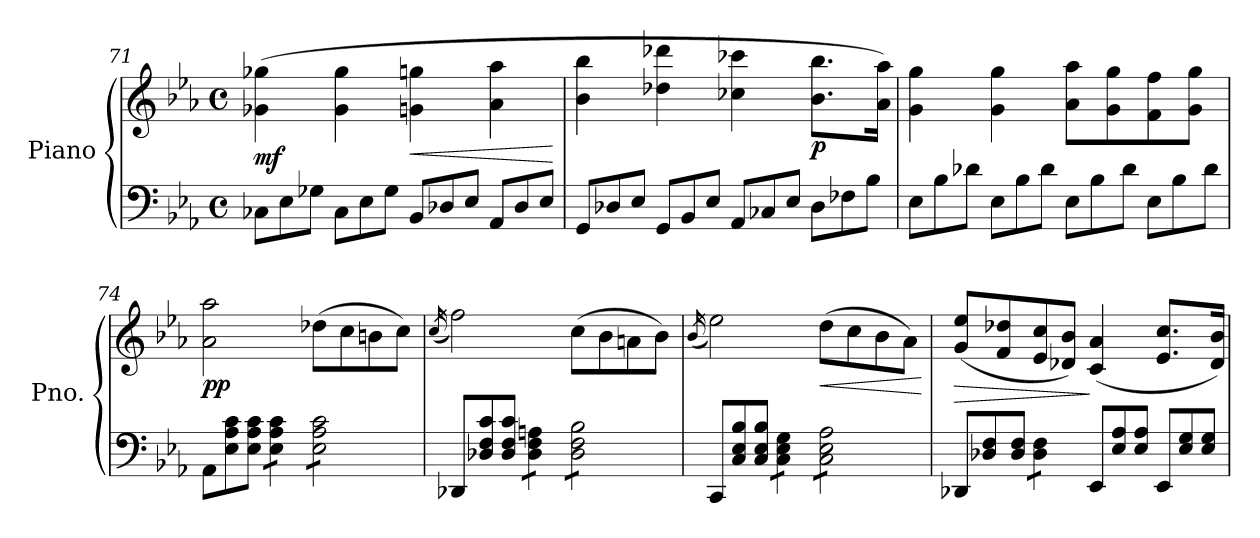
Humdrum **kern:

**kern	**kern	**dynam
*part1	*part1	*part1
*staff2	*staff1	*staff1/2
*I"Piano	*	*
*I'Pno.	*	*
*clefF4	*clefG2	*
*k[b-e-a-]	*k[b-e-a-]	*
*M4/4	*M4/4	*
*met(c)	*met(c)	*
*Xtuplet	*	*
=71	=71	=71
!	!	!LO:DY:b
12C-X\L	(4g-X\ 4gg-X\	mf
12E-\	.	.
12G-X\J	.	.
12C-\L	4g-\ 4gg-\	.
12E-\	.	.
12G-\J	.	.
!	!	!LO:HP:b
12BB-/L	4gn\ 4ggn\	<
12D-X/	.	.
12E-/J	.	.
12AA-/L	4a-\ 4aa-\	.
12D-/	.	.
12E-/J	.	.
.	.	[
=72	=72	=72
12GG/L	4b-\ 4bb-\	.
12D-X/	.	.
12E-/J	.	.
12GG/L	4dd-X\ 4ddd-X\	.
12BB-/	.	.
12E-/J	.	.
12AA-/L	4cc-X\ 4ccc-X\	.
12C-X/	.	.
12E-/J	.	.
!	!	!LO:DY:b
12D-\L	8.b-\ 8.bb-\L	p
12F-X\	.	.
12B-\J	.	.
.	16a-\ 16aa-\Jk)	.
!!LO:LB:g=z
=73	=73	=73
12E-\L	4g\ 4gg\	.
12B-\	.	.
12d-X\J	.	.
12E-\L	4g\ 4gg\	.
12B-\	.	.
12d-\J	.	.
12E-\L	8a-\ 8aa-\L	.
12B-\	.	.
.	8g\ 8gg\	.
12d-\J	.	.
12E-\L	8f\ 8ff\	.
12B-\	.	.
.	8g\ 8gg\J	.
12d-\J	.	.
=74	=74	=74
!	!	!LO:DY:b
12AA-\L	2a-\ 2aa-\	pp
12E-\ 12A-\ 12c\	.	.
12E-\ 12A-\ 12c\J	.	.
*tremolo	*	*
12E-\ 12A-\ 12c\L	.	.
12E-\ 12A-\ 12c\	.	.
12E-\ 12A-\ 12c\J	.	.
12E-\ 12A-\ 12c\L	(8dd-X\L	.
12E-\ 12A-\ 12c\	.	.
.	8cc\	.
12E-\ 12A-\ 12c\	.	.
12E-\ 12A-\ 12c\	8bn\	.
12E-\ 12A-\ 12c\	.	.
.	8cc\J)	.
12E-\ 12A-\ 12c\J	.	.
*Xtremolo	*	*
=75	=75	=75
.	(16qcc/	.
12DD-X/L	2ff\)	.
12D-X/ 12F/ 12c/	.	.
12D-/ 12F/ 12c/J	.	.
*tremolo	*	*
12D-\ 12F\ 12An\L	.	.
12D-\ 12F\ 12An\	.	.
12D-\ 12F\ 12An\J	.	.
12D-\ 12F\ 12B-\L	(8cc\L	.
12D-\ 12F\ 12B-\	.	.
.	8b-\	.
12D-\ 12F\ 12B-\	.	.
12D-\ 12F\ 12B-\	8an\	.
12D-\ 12F\ 12B-\	.	.
.	8b-\J)	.
12D-\ 12F\ 12B-\J	.	.
*Xtremolo	*	*
=76	=76	=76
.	(16qb-/	.
12CC/L	2ee-\)	.
12C/ 12E-/ 12B-/	.	.
12C/ 12E-/ 12B-/J	.	.
*tremolo	*	*
12C\ 12E-\ 12G\L	.	.
12C\ 12E-\ 12G\	.	.
12C\ 12E-\ 12G\J	.	.
!	!	!LO:HP:b
12C\ 12E-\ 12A-\L	(8dd\L	<
12C\ 12E-\ 12A-\	.	.
.	8cc\	.
12C\ 12E-\ 12A-\	.	.
12C\ 12E-\ 12A-\	8b-\	.
12C\ 12E-\ 12A-\	.	.
.	8a-\J)	.
12C\ 12E-\ 12A-\J	.	.
*Xtremolo	*	*
.	.	[
!!LO:LB:g=z
=77	=77	=77
!	!	!LO:HP:b
12DD-X/L	(8g/ 8ee-/L	>
12D-X/ 12F/	.	.
.	8f/ 8dd-X/	.
12D-/ 12F/J	.	.
*tremolo	*	*
12D-\ 12F\L	8e-/ 8cc/	.
12D-\ 12F\	.	.
.	8d-X/ 8b-/J)	.
12D-\ 12F\J	.	.
*Xtremolo	*	*
12EE-/L	(4c/ 4a-/	]
12E-/ 12A-/	.	.
12E-/ 12A-/J	.	.
12EE-/L	8.e-/ 8.cc/L	.
12E-/ 12G/	.	.
12E-/ 12G/J	.	.
.	16d-/ 16b-/Jk)	.
=	=	=
*-	*-	*-
